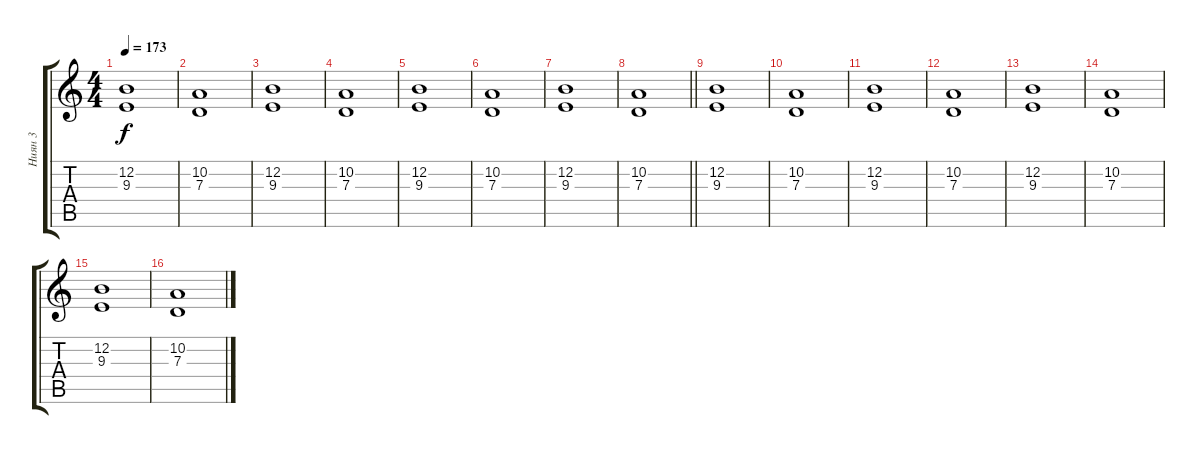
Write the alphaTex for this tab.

\track ("Ниян 3" "Ниян 3") {instrument piccolo}
\staff {score tabs}
\tuning (E4 B3 G3 D3 A2 E2) {hide}
\ts (4 4)
\tempo 173
\clef g2
\ks c
(12.2 9.3).1{dy f} |
(10.2 7.3).1 |
(12.2 9.3).1 |
(10.2 7.3).1 |
(12.2 9.3).1 |
(10.2 7.3).1 |
(12.2 9.3).1 |
\barLineRight lightlight
(10.2 7.3).1 |
(12.2 9.3).1 |
(10.2 7.3).1 |
(12.2 9.3).1 |
(10.2 7.3).1 |
(12.2 9.3).1 |
(10.2 7.3).1 |
(12.2 9.3).1 |
(10.2 7.3).1
